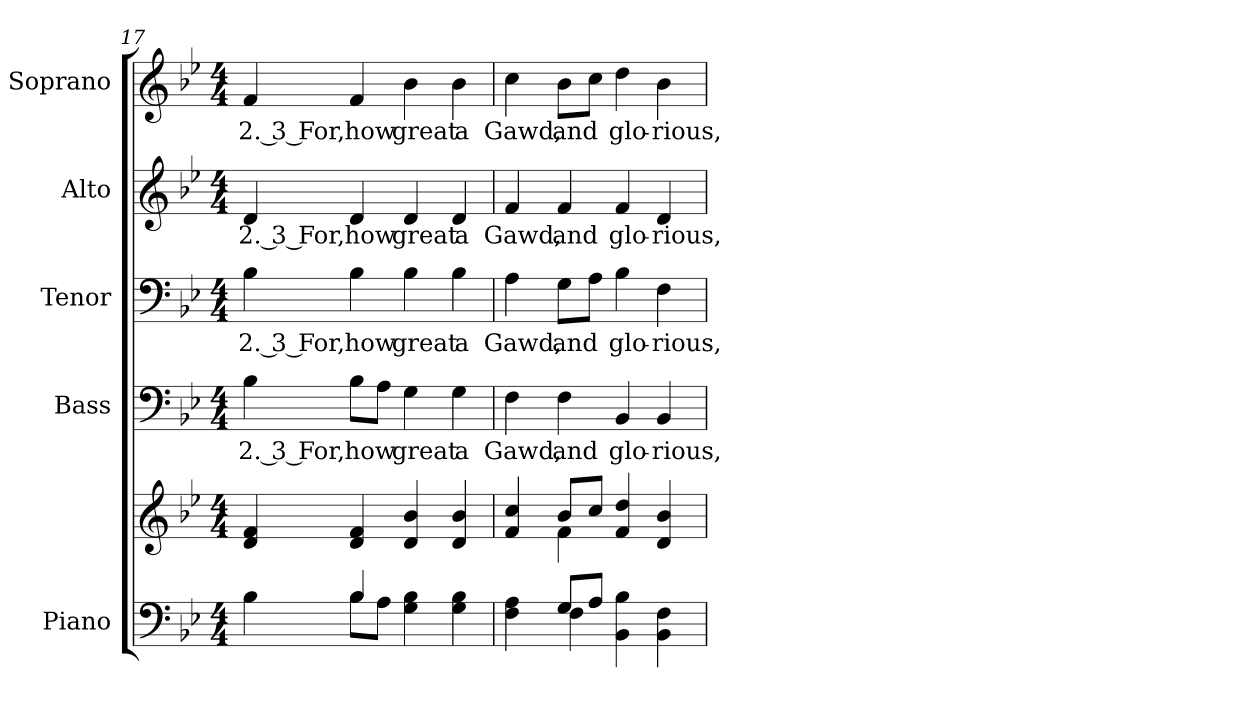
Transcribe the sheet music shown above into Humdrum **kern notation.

**kern	**kern	**kern	**text	**kern	**text	**kern	**text	**kern	**text
*part5	*part5	*part4	*part4	*part3	*part3	*part2	*part2	*part1	*part1
*staff6	*staff5	*staff4	*staff4	*staff3	*staff3	*staff2	*staff2	*staff1	*staff1
*I"Piano	*	*I"Bass	*	*I"Tenor	*	*I"Alto	*	*I"Soprano	*
*I'Pno.	*	*I'B.	*	*I'T.	*	*I'A.	*	*I'S.	*
!!LO:PB:g=z
*clefF4	*clefG2	*clefF4	*	*clefF4	*	*clefG2	*	*clefG2	*
*k[b-e-]	*k[b-e-]	*k[b-e-]	*	*k[b-e-]	*	*k[b-e-]	*	*k[b-e-]	*
*B-:	*B-:	*B-:	*	*B-:	*	*B-:	*	*B-:	*
*M4/4	*M4/4	*M4/4	*	*M4/4	*	*M4/4	*	*M4/4	*
=17	=17	=17	=17	=17	=17	=17	=17	=17	=17
*^	*	*	*	*	*	*	*	*	*
!	!	!	!	!LO:LY:b:color=#000000	!	!	!	!	!	!
!	!	!	!	!	!	!LO:LY:b:color=#000000	!	!	!	!
!	!	!	!	!	!	!	!	!LO:LY:b:color=#000000	!	!
!	!	!	!	!	!	!	!	!	!	!LO:LY:b:color=#000000
4B-i\	4ryy	4di/ 4fi	4B-i\	2. 3 For,	4B-i\	2. 3 For,	4di/	2. 3 For,	4fi/	2. 3 For,
!	!	!	!	!LO:LY:b:color=#000000	!	!	!	!	!	!
!	!	!	!	!	!	!LO:LY:b:color=#000000	!	!	!	!
!	!	!	!	!	!	!	!	!LO:LY:b:color=#000000	!	!
!	!	!	!	!	!	!	!	!	!	!LO:LY:b:color=#000000
4B-i/	8B-i\L	4di/ 4fi	8B-i\L	how	4B-i\	how	4di/	how	4fi/	how
.	8Ai\J	.	8Ai\J	.	.	.	.	.	.	.
!	!	!	!	!LO:LY:b:color=#000000	!	!	!	!	!	!
!	!	!	!	!	!	!LO:LY:b:color=#000000	!	!	!	!
!	!	!	!	!	!	!	!	!LO:LY:b:color=#000000	!	!
!	!	!	!	!	!	!	!	!	!	!LO:LY:b:color=#000000
4Gi\ 4B-i	2ryy	4di/ 4b-i	4Gi\	great	4B-i\	great	4di/	great	4b-i\	great
!	!	!	!	!LO:LY:b:color=#000000	!	!	!	!	!	!
!	!	!	!	!	!	!LO:LY:b:color=#000000	!	!	!	!
!	!	!	!	!	!	!	!	!LO:LY:b:color=#000000	!	!
!	!	!	!	!	!	!	!	!	!	!LO:LY:b:color=#000000
4Gi\ 4B-i	.	4di/ 4b-i	4Gi\	a	4B-i\	a	4di/	a	4b-i\	a
=18	=18	=18	=18	=18	=18	=18	=18	=18	=18	=18
*	*	*^	*	*	*	*	*	*	*	*
!	!	!	!	!	!LO:LY:b:color=#000000	!	!	!	!	!	!
!	!	!	!	!	!	!	!LO:LY:b:color=#000000	!	!	!	!
!	!	!	!	!	!	!	!	!	!LO:LY:b:color=#000000	!	!
!	!	!	!	!	!	!	!	!	!	!	!LO:LY:b:color=#000000
4Fi\ 4Ai	4ryy	4fi/ 4cci	4ryy	4Fi\	Gawd,	4Ai\	Gawd,	4fi/	Gawd,	4cci\	Gawd,
!	!	!	!	!	!LO:LY:b:color=#000000	!	!	!	!	!	!
!	!	!	!	!	!	!	!LO:LY:b:color=#000000	!	!	!	!
!	!	!	!	!	!	!	!	!	!LO:LY:b:color=#000000	!	!
!	!	!	!	!	!	!	!	!	!	!	!LO:LY:b:color=#000000
8Gi/L	4Fi\	8b-i/L	4fi\	4Fi\	and	8Gi\L	and	4fi/	and	8b-i\L	and
8Ai/J	.	8cci/J	.	.	.	8Ai\J	.	.	.	8cci\J	.
!	!	!	!	!	!LO:LY:b:color=#000000	!	!	!	!	!	!
!	!	!	!	!	!	!	!LO:LY:b:color=#000000	!	!	!	!
!	!	!	!	!	!	!	!	!	!LO:LY:b:color=#000000	!	!
!	!	!	!	!	!	!	!	!	!	!	!LO:LY:b:color=#000000
4BB-i\ 4B-i	2ryy	4fi/ 4ddi	2ryy	4BB-i/	glo-	4B-i\	glo-	4fi/	glo-	4ddi\	glo-
!	!	!	!	!	!LO:LY:b:color=#000000	!	!	!	!	!	!
!	!	!	!	!	!	!	!LO:LY:b:color=#000000	!	!	!	!
!	!	!	!	!	!	!	!	!	!LO:LY:b:color=#000000	!	!
!	!	!	!	!	!	!	!	!	!	!	!LO:LY:b:color=#000000
4BB-i\ 4Fi	.	4di/ 4b-i	.	4BB-i/	-rious,	4Fi\	-rious,	4di/	-rious,	4b-i\	-rious,
*v	*v	*	*	*	*	*	*	*	*	*	*
*	*v	*v	*	*	*	*	*	*	*	*
=	=	=	=	=	=	=	=	=	=
*-	*-	*-	*-	*-	*-	*-	*-	*-	*-
